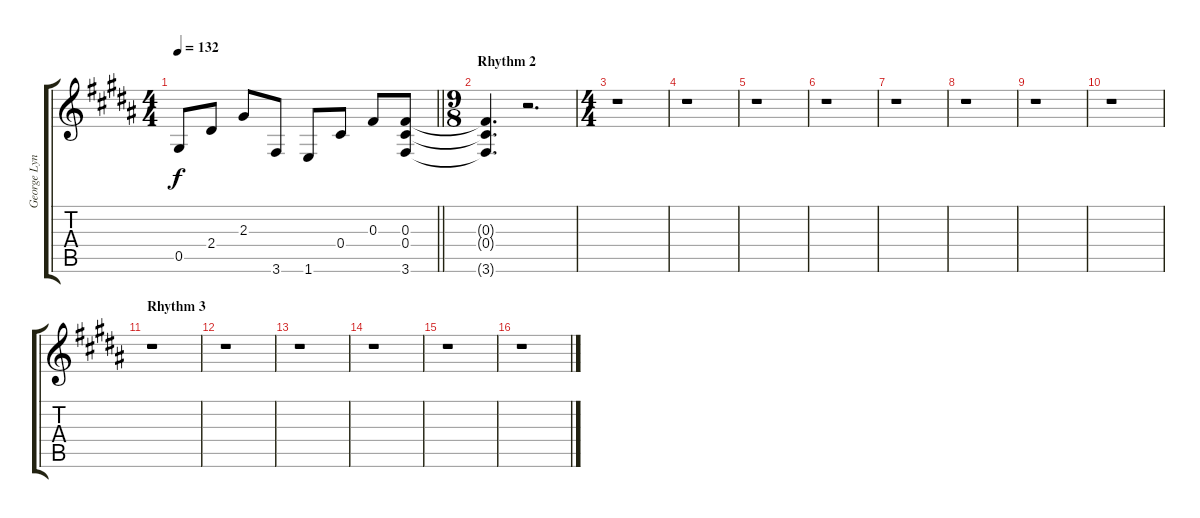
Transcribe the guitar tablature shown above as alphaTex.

\track ("George Lynch Acoustic" "George Lyn") {instrument acousticguitarsteel}
\staff {score tabs}
\tuning (Eb4 Bb3 Gb3 Db3 Ab2 Eb2) {hide}
\ts (4 4)
\tempo 132
\clef g2
\barLineRight lightlight
\ks g#minor
0.5.8{dy f} 2.4.8 2.3.8 3.6.8 1.6.8 0.4.8 0.3.8 (0.3 0.4 3.6).8 |
\ts (9 8)
\section ("" "Rhythm 2")
(0.3{t} 0.4{t} 3.6{t}).4{d} r.2{d} |
\ts (4 4)
r.1 |
r.1 |
r.1 |
r.1 |
r.1 |
r.1 |
r.1 |
r.1 |
\section ("" "Rhythm 3")
r.1 |
r.1 |
r.1 |
r.1 |
r.1 |
r.1
